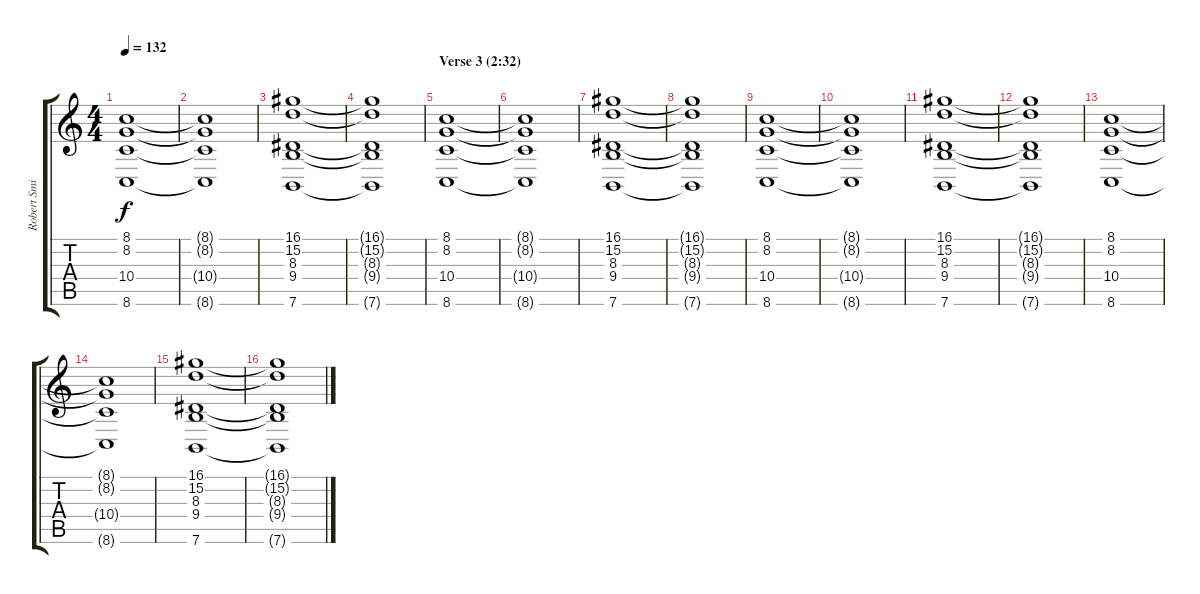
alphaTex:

\track ("Robert Smith (keyboards)" "Robert Smi") {instrument synthstrings1}
\staff {score tabs}
\tuning (E4 B3 G3 D3 A2 E2) {hide}
\ts (4 4)
\tempo 132
\clef g2
\ks c
(8.1 8.2 10.4 8.6).1{dy f} |
(8.1{t} 8.2{t} 10.4{t} 8.6{t}).1 |
(16.1 15.2 8.3 9.4 7.6).1 |
(16.1{t} 15.2{t} 8.3{t} 9.4{t} 7.6{t}).1 |
\section ("" "Verse 3 (2:32)")
(8.1 8.2 10.4 8.6).1 |
(8.1{t} 8.2{t} 10.4{t} 8.6{t}).1 |
(16.1 15.2 8.3 9.4 7.6).1 |
(16.1{t} 15.2{t} 8.3{t} 9.4{t} 7.6{t}).1 |
(8.1 8.2 10.4 8.6).1 |
(8.1{t} 8.2{t} 10.4{t} 8.6{t}).1 |
(16.1 15.2 8.3 9.4 7.6).1 |
(16.1{t} 15.2{t} 8.3{t} 9.4{t} 7.6{t}).1 |
(8.1 8.2 10.4 8.6).1 |
(8.1{t} 8.2{t} 10.4{t} 8.6{t}).1 |
(16.1 15.2 8.3 9.4 7.6).1 |
(16.1{t} 15.2{t} 8.3{t} 9.4{t} 7.6{t}).1
